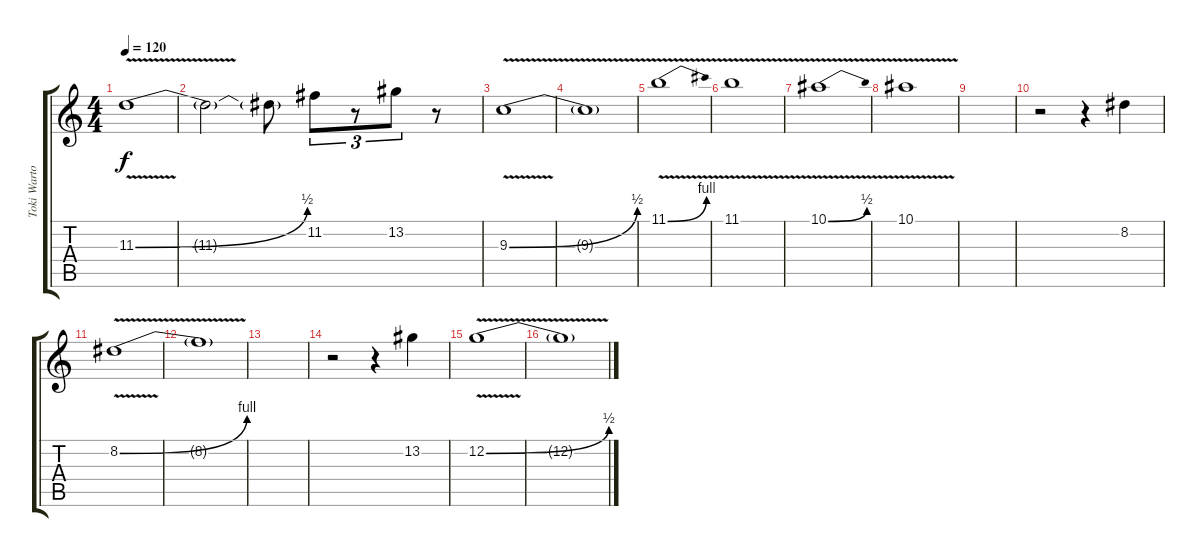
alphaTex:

\track ("Toki Wartooth (Harmony Guitar)" "Toki Warto") {instrument distortionguitar}
\staff {score tabs}
\tuning (C4 G3 Eb3 Bb2 F2 C2) {hide}
\ts (4 4)
\tempo 120
\clef g2
\ks c
11.3{be (bend 0 0 60 2) v}.1{dy f} |
11.3{t}.2 11.3{t}.8 11.2.8{tu (3 2)} r.8{tu (3 2)} 13.2.8{tu (3 2)} r.8 |
9.3{be (bend 0 0 60 2) v}.1 |
9.3{t}.1 |
11.1{be (bend 0 0 60 4) v}.1 |
11.1{v}.1 |
10.1{be (bend 0 0 60 2) v}.1 |
10.1{v}.1 |
|
r.2 r.4 8.2.4 |
8.2{be (bend 0 0 60 4) v}.1 |
8.2{t}.1{volume 1} |
|
r.2{volume 15} r.4 13.2.4 |
12.2{be (bend 0 0 60 2) v}.1 |
12.2{t}.1{volume 2}
